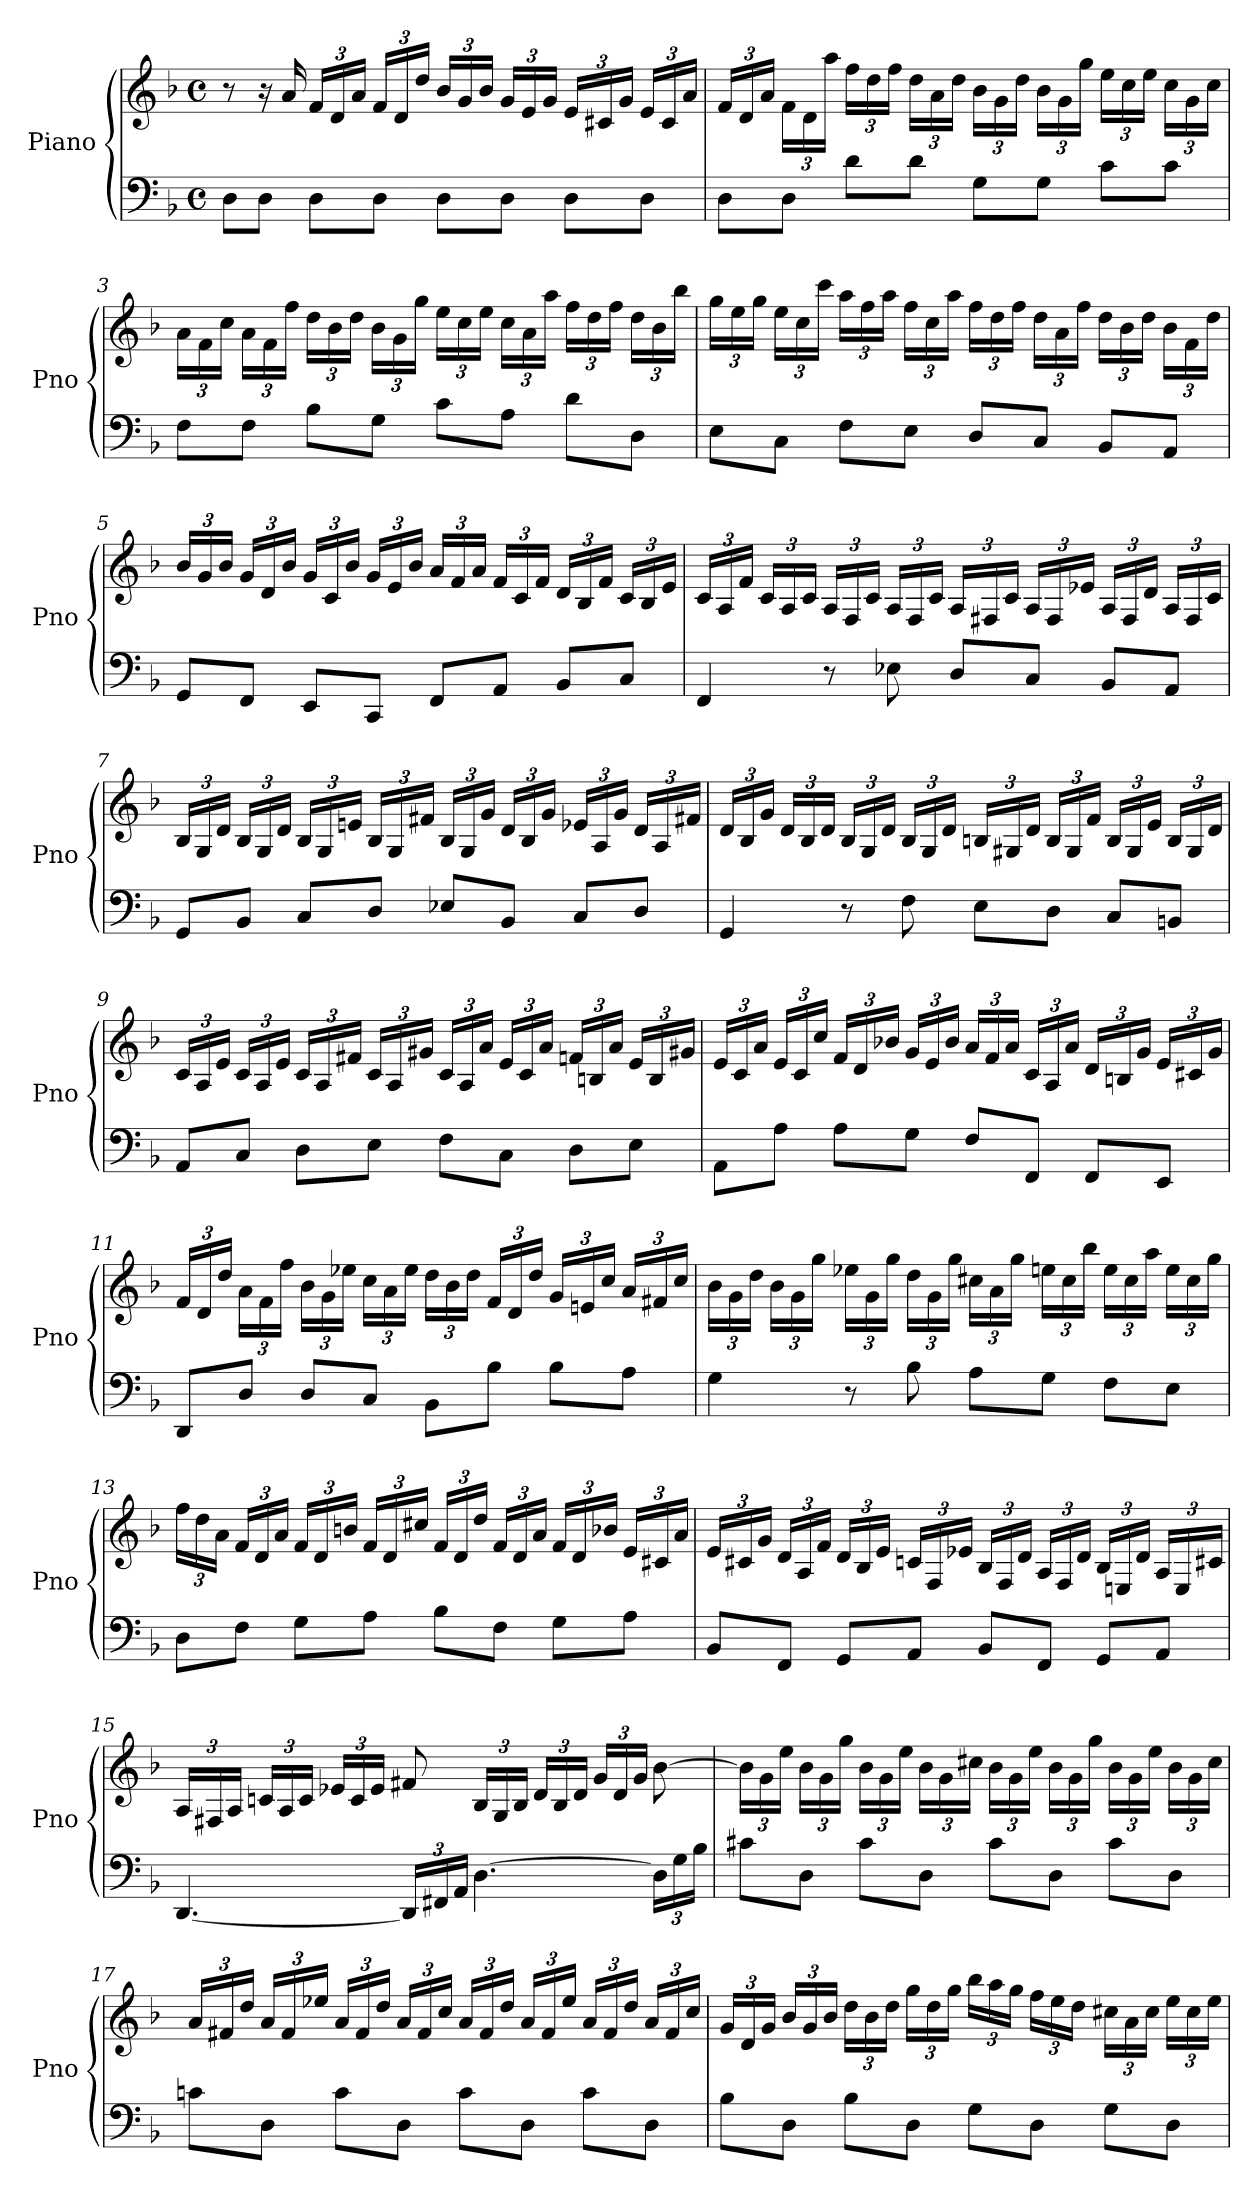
**kern	**kern
*part1	*part1
*staff2	*staff1
*I"Piano	*
*I'Pno	*
*clefF4	*clefG2
*k[b-]	*k[b-]
*M4/4	*M4/4
*met(c)	*met(c)
*MM80	*MM80
=1	=1
8D\L	8r
8D\J	16r
.	16a/
*	*Xbrackettup
8D\L	24f/LL
.	24d/
.	24a/JJ
8D\J	24f/LL
.	24d/
.	24dd/JJ
8D\L	24b-/LL
.	24g/
.	24b-/JJ
8D\J	24g/LL
.	24e/
.	24g/JJ
8D\L	24e/LL
.	24c#X/
.	24g/JJ
8D\J	24e/LL
.	24c#/
.	24a/JJ
=2	=2
8D\L	24f/LL
.	24d/
.	24a/JJ
8D\J	24f\LL
.	24d\
.	24aa\JJ
8d\L	24ff\LL
.	24dd\
.	24ff\JJ
8d\J	24dd\LL
.	24a\
.	24dd\JJ
8G\L	24b-\LL
.	24g\
.	24dd\JJ
8G\J	24b-\LL
.	24g\
.	24gg\JJ
8c\L	24ee\LL
.	24cc\
.	24ee\JJ
8c\J	24cc\LL
.	24g\
.	24cc\JJ
!!LO:LB:g=z
=3	=3
8F\L	24a\LL
.	24f\
.	24cc\JJ
8F\J	24a\LL
.	24f\
.	24ff\JJ
8B-\L	24dd\LL
.	24b-\
.	24dd\JJ
8G\J	24b-\LL
.	24g\
.	24gg\JJ
8c\L	24ee\LL
.	24cc\
.	24ee\JJ
8A\J	24cc\LL
.	24a\
.	24aa\JJ
8d\L	24ff\LL
.	24dd\
.	24ff\JJ
8D\J	24dd\LL
.	24b-\
.	24bb-\JJ
=4	=4
8E\L	24gg\LL
.	24ee\
.	24gg\JJ
8C\J	24ee\LL
.	24cc\
.	24ccc\JJ
8F\L	24aa\LL
.	24ff\
.	24aa\JJ
8E\J	24ff\LL
.	24cc\
.	24aa\JJ
8D/L	24ff\LL
.	24dd\
.	24ff\JJ
8C/J	24dd\LL
.	24a\
.	24ff\JJ
8BB-/L	24dd\LL
.	24b-\
.	24dd\JJ
8AA/J	24b-\LL
.	24f\
.	24dd\JJ
!!LO:LB:g=z
=5	=5
8GG/L	24b-/LL
.	24g/
.	24b-/JJ
8FF/J	24g/LL
.	24d/
.	24b-/JJ
8EE/L	24g/LL
.	24c/
.	24b-/JJ
8CC/J	24g/LL
.	24e/
.	24b-/JJ
8FF/L	24a/LL
.	24f/
.	24a/JJ
8AA/J	24f/LL
.	24c/
.	24f/JJ
8BB-/L	24d/LL
.	24B-/
.	24f/JJ
8C/J	24c/LL
.	24B-/
.	24e/JJ
=6	=6
4FF/	24c/LL
.	24A/
.	24f/JJ
.	24c/LL
.	24A/
.	24c/JJ
8r	24A/LL
.	24F/
.	24c/JJ
8E-X\	24A/LL
.	24F/
.	24c/JJ
8D/L	24A/LL
.	24F#X/
.	24c/JJ
8C/J	24A/LL
.	24F#/
.	24e-X/JJ
8BB-/L	24A/LL
.	24F#/
.	24d/JJ
8AA/J	24A/LL
.	24F#/
.	24c/JJ
!!LO:LB:g=z
=7	=7
8GG/L	24B-/LL
.	24G/
.	24d/JJ
8BB-/J	24B-/LL
.	24G/
.	24d/JJ
8C/L	24B-/LL
.	24G/
.	24en/JJ
8D/J	24B-/LL
.	24G/
.	24f#X/JJ
8E-X/L	24B-/LL
.	24G/
.	24g/JJ
8BB-/J	24d/LL
.	24B-/
.	24g/JJ
8C/L	24e-X/LL
.	24A/
.	24g/JJ
8D/J	24d/LL
.	24A/
.	24f#X/JJ
=8	=8
4GG/	24d/LL
.	24B-/
.	24g/JJ
.	24d/LL
.	24B-/
.	24d/JJ
8r	24B-/LL
.	24G/
.	24d/JJ
8F\	24B-/LL
.	24G/
.	24d/JJ
8E\L	24Bn/LL
.	24G#X/
.	24d/JJ
8D\J	24B/LL
.	24G#/
.	24f/JJ
8C/L	24B/LL
.	24G#/
.	24e/JJ
8BBn/J	24B/LL
.	24G#/
.	24d/JJ
!!LO:PB:g=z
=9	=9
8AA/L	24c/LL
.	24A/
.	24e/JJ
8C/J	24c/LL
.	24A/
.	24e/JJ
8D\L	24c/LL
.	24A/
.	24f#X/JJ
8E\J	24c/LL
.	24A/
.	24g#X/JJ
8F\L	24c/LL
.	24A/
.	24a/JJ
8C\J	24e/LL
.	24c/
.	24a/JJ
8D\L	24fn/LL
.	24Bn/
.	24a/JJ
8E\J	24e/LL
.	24B/
.	24g#X/JJ
!!LO:LB:g=z
=10	=10
8AA\L	24e/LL
.	24c/
.	24a/JJ
8A\J	24e/LL
.	24c/
.	24cc/JJ
8A\L	24f/LL
.	24d/
.	24b-X/JJ
8G\J	24g/LL
.	24e/
.	24b-/JJ
8F/L	24a/LL
.	24f/
.	24a/JJ
8FF/J	24c/LL
.	24A/
.	24a/JJ
8FF/L	24d/LL
.	24Bn/
.	24g/JJ
8EE/J	24e/LL
.	24c#X/
.	24g/JJ
=11	=11
8DD/L	24f/LL
.	24d/
.	24dd/JJ
8D/J	24a\LL
.	24f\
.	24ff\JJ
8D/L	24b-\LL
.	24g\
.	24ee-X\JJ
8C/J	24cc\LL
.	24a\
.	24ee-\JJ
8BB-\L	24dd\LL
.	24b-\
.	24dd\JJ
8B-\J	24f/LL
.	24d/
.	24dd/JJ
8B-\L	24g/LL
.	24en/
.	24cc/JJ
8A\J	24a/LL
.	24f#X/
.	24cc/JJ
!!LO:LB:g=z
=12	=12
4G\	24b-\LL
.	24g\
.	24dd\JJ
.	24b-\LL
.	24g\
.	24gg\JJ
8r	24ee-X\LL
.	24g\
.	24gg\JJ
8B-\	24dd\LL
.	24g\
.	24gg\JJ
8A\L	24cc#X\LL
.	24a\
.	24gg\JJ
8G\J	24een\LL
.	24cc#\
.	24bb-\JJ
8F\L	24ee\LL
.	24cc#\
.	24aa\JJ
8E\J	24ee\LL
.	24cc#\
.	24gg\JJ
=13	=13
8D\L	24ff\LL
.	24dd\
.	24a\JJ
8F\J	24f/LL
.	24d/
.	24a/JJ
8G\L	24f/LL
.	24d/
.	24bn/JJ
8A\J	24f/LL
.	24d/
.	24cc#X/JJ
8B-\L	24f/LL
.	24d/
.	24dd/JJ
8F\J	24f/LL
.	24d/
.	24a/JJ
8G\L	24f/LL
.	24d/
.	24b-X/JJ
8A\J	24e/LL
.	24c#X/
.	24a/JJ
!!LO:LB:g=z
=14	=14
8BB-/L	24e/LL
.	24c#X/
.	24g/JJ
8FF/J	24d/LL
.	24A/
.	24f/JJ
8GG/L	24d/LL
.	24B-/
.	24e/JJ
8AA/J	24cn/LL
.	24F/
.	24e-X/JJ
8BB-/L	24B-/LL
.	24F/
.	24d/JJ
8FF/J	24A/LL
.	24F/
.	24d/JJ
8GG/L	24B-/LL
.	24En/
.	24d/JJ
8AA/J	24A/LL
.	24E/
.	24c#X/JJ
=15	=15
[4.DD/	24A/LL
.	24F#X/
.	24A/JJ
.	24cn/LL
.	24A/
.	24c/JJ
.	24e-X/LL
.	24c/
.	24e-/JJ
*Xbrackettup	*
24DD/LL]	8f#X/
24FF#X/	.
24AA/JJ	.
[4.D\	24B-/LL
.	24G/
.	24B-/JJ
.	24d/LL
.	24B-/
.	24d/JJ
.	24g/LL
.	24d/
.	24g/JJ
24D\LL]	[8b-\
24G\	.
24B-\JJ	.
!!LO:PB:g=z
=16	=16
8c#X\L	24b-\LL]
.	24g\
.	24ee\JJ
8D\J	24b-\LL
.	24g\
.	24gg\JJ
8c#\L	24b-\LL
.	24g\
.	24ee\JJ
8D\J	24b-\LL
.	24g\
.	24cc#X\JJ
8c#\L	24b-\LL
.	24g\
.	24ee\JJ
8D\J	24b-\LL
.	24g\
.	24gg\JJ
8c#\L	24b-\LL
.	24g\
.	24ee\JJ
8D\J	24b-\LL
.	24g\
.	24cc#\JJ
=17	=17
8cn\L	24a/LL
.	24f#X/
.	24dd/JJ
8D\J	24a/LL
.	24f#/
.	24ee-X/JJ
8c\L	24a/LL
.	24f#/
.	24dd/JJ
8D\J	24a/LL
.	24f#/
.	24cc/JJ
8c\L	24a/LL
.	24f#/
.	24dd/JJ
8D\J	24a/LL
.	24f#/
.	24ee-/JJ
8c\L	24a/LL
.	24f#/
.	24dd/JJ
8D\J	24a/LL
.	24f#/
.	24cc/JJ
!!LO:LB:g=z
=18	=18
8B-\L	24g/LL
.	24d/
.	24g/JJ
8D\J	24b-/LL
.	24g/
.	24b-/JJ
8B-\L	24dd\LL
.	24b-\
.	24dd\JJ
8D\J	24gg\LL
.	24dd\
.	24gg\JJ
8G\L	24bb-\LL
.	24aa\
.	24gg\JJ
8D\J	24ff\LL
.	24ee\
.	24dd\JJ
8G\L	24cc#X\LL
.	24a\
.	24cc#\JJ
8D\J	24ee\LL
.	24cc#\
.	24ee\JJ
=	=
*-	*-
